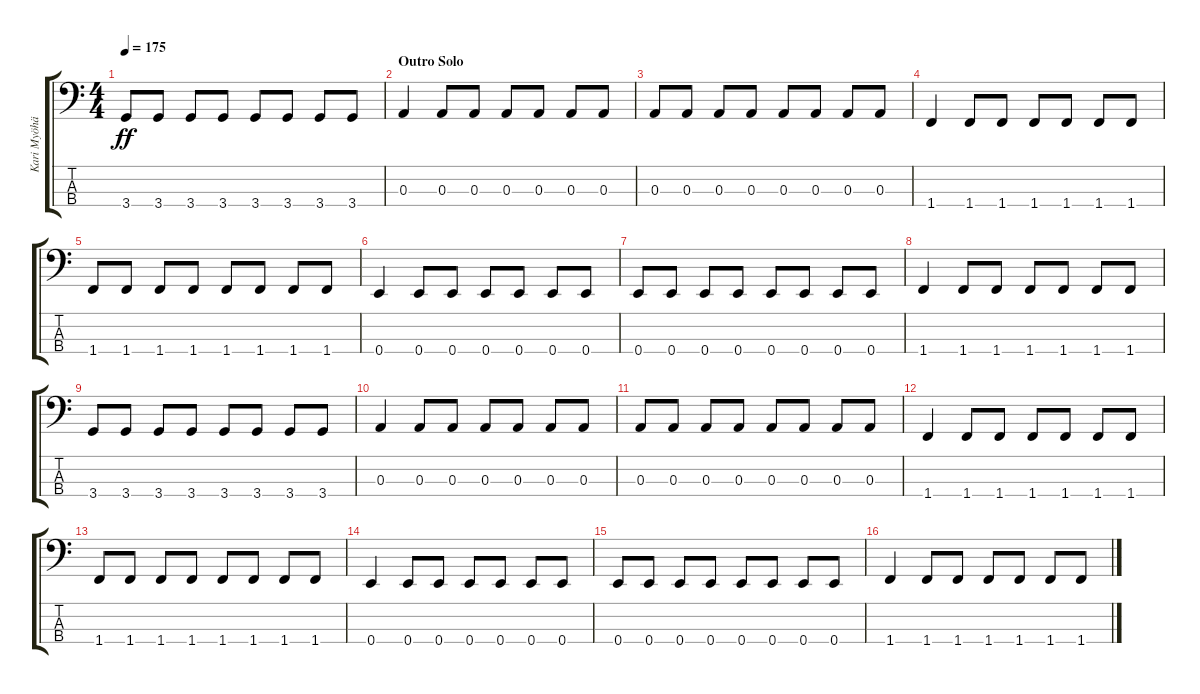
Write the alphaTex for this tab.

\track ("Kari Myöhänen-Bass" "Kari Myöhä") {instrument electricbassfinger}
\staff {score tabs}
\tuning (G2 D2 A1 E1) {hide}
\ts (4 4)
\tempo 175
\clef f4
\ks c
3.4.8{dy ff} 3.4.8 3.4.8 3.4.8 3.4.8 3.4.8 3.4.8 3.4.8 |
\section ("" "Outro Solo")
0.3.4 0.3.8 0.3.8 0.3.8 0.3.8 0.3.8 0.3.8 |
0.3.8 0.3.8 0.3.8 0.3.8 0.3.8 0.3.8 0.3.8 0.3.8 |
1.4.4 1.4.8 1.4.8 1.4.8 1.4.8 1.4.8 1.4.8 |
1.4.8 1.4.8 1.4.8 1.4.8 1.4.8 1.4.8 1.4.8 1.4.8 |
0.4.4 0.4.8 0.4.8 0.4.8 0.4.8 0.4.8 0.4.8 |
0.4.8 0.4.8 0.4.8 0.4.8 0.4.8 0.4.8 0.4.8 0.4.8 |
1.4.4 1.4.8 1.4.8 1.4.8 1.4.8 1.4.8 1.4.8 |
3.4.8 3.4.8 3.4.8 3.4.8 3.4.8 3.4.8 3.4.8 3.4.8 |
0.3.4 0.3.8 0.3.8 0.3.8 0.3.8 0.3.8 0.3.8 |
0.3.8 0.3.8 0.3.8 0.3.8 0.3.8 0.3.8 0.3.8 0.3.8 |
1.4.4 1.4.8 1.4.8 1.4.8 1.4.8 1.4.8 1.4.8 |
1.4.8 1.4.8 1.4.8 1.4.8 1.4.8 1.4.8 1.4.8 1.4.8 |
0.4.4 0.4.8 0.4.8 0.4.8 0.4.8 0.4.8 0.4.8 |
0.4.8 0.4.8 0.4.8 0.4.8 0.4.8 0.4.8 0.4.8 0.4.8 |
1.4.4 1.4.8 1.4.8 1.4.8 1.4.8 1.4.8 1.4.8
